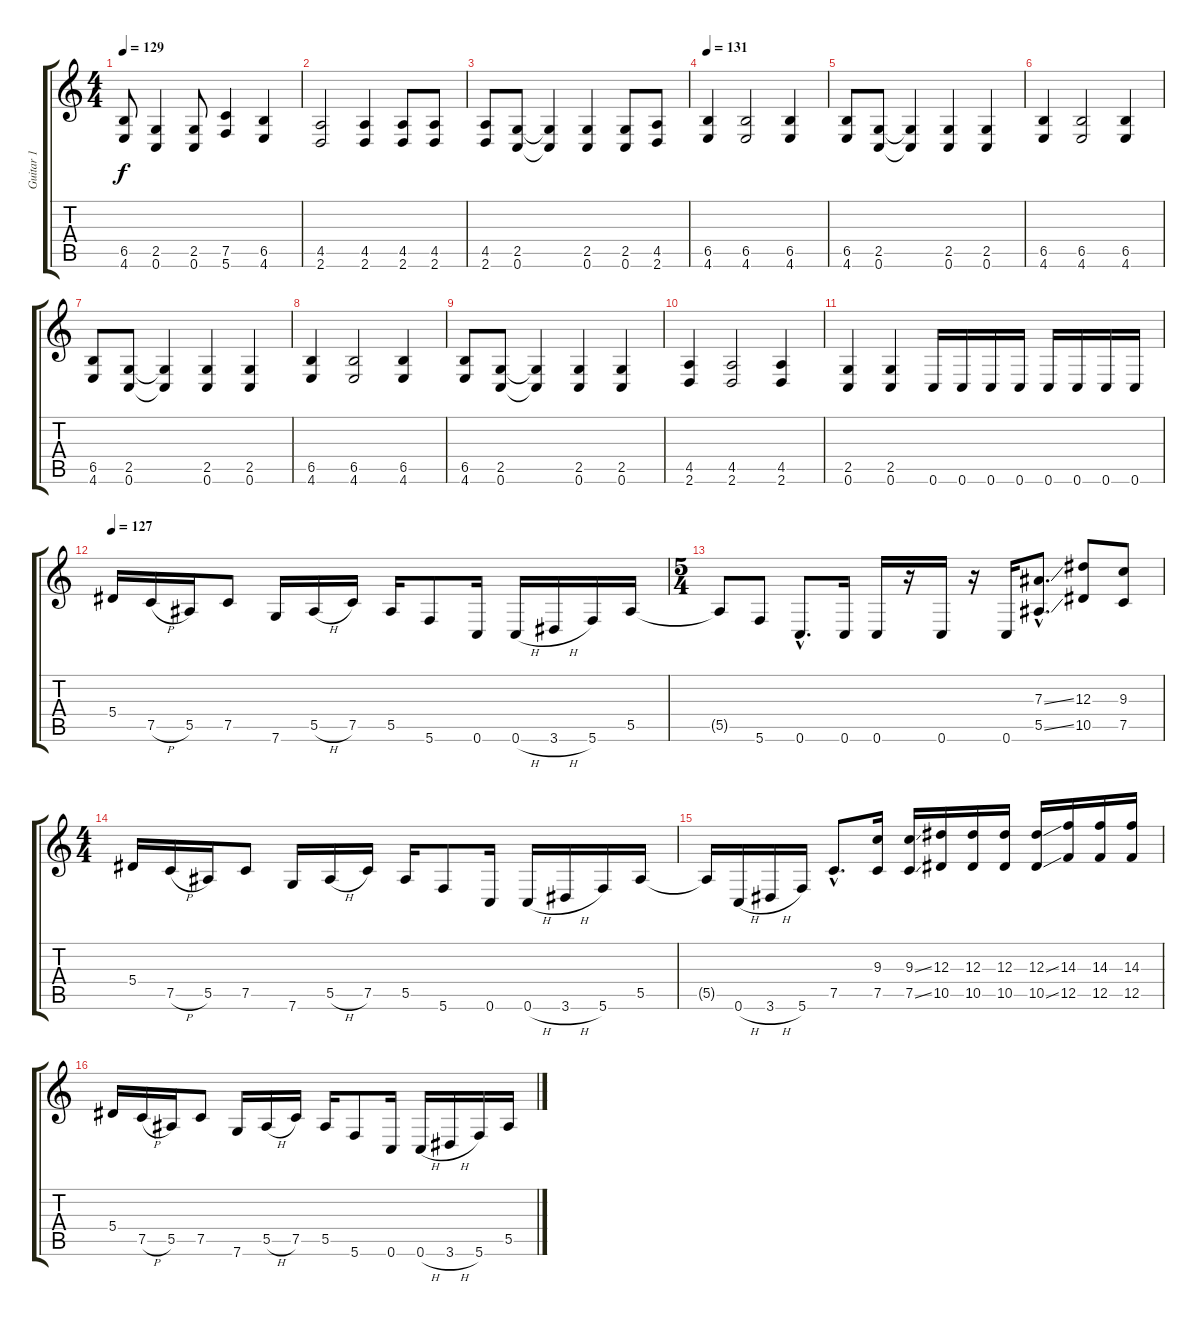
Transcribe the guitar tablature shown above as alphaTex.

\track ("Guitar 1" "Guitar 1") {instrument distortionguitar}
\staff {score tabs}
\tuning (C4 G3 Eb3 Bb2 F2 C2) {hide}
\ts (4 4)
\tempo 129
\clef g2
\ks c
(6.5 4.6).8{dy f} (2.5 0.6).4 (2.5 0.6).8 (7.5 5.6).4 (6.5 4.6).4 |
(4.5 2.6).2 (4.5 2.6).4 (4.5 2.6).8 (4.5 2.6).8 |
(4.5 2.6).8 (2.5 0.6).8 (2.5{t} 0.6{t}).4 (2.5 0.6).4 (2.5 0.6).8 (4.5 2.6).8 |
\tempo 131
(6.5 4.6).4 (6.5 4.6).2 (6.5 4.6).4 |
(6.5 4.6).8 (2.5 0.6).8 (2.5{t} 0.6{t}).4 (2.5 0.6).4 (2.5 0.6).4 |
(6.5 4.6).4 (6.5 4.6).2 (6.5 4.6).4 |
(6.5 4.6).8 (2.5 0.6).8 (2.5{t} 0.6{t}).4 (2.5 0.6).4 (2.5 0.6).4 |
(6.5 4.6).4 (6.5 4.6).2 (6.5 4.6).4 |
(6.5 4.6).8 (2.5 0.6).8 (2.5{t} 0.6{t}).4 (2.5 0.6).4 (2.5 0.6).4 |
(4.5 2.6).4 (4.5 2.6).2 (4.5 2.6).4 |
(2.5 0.6).4 (2.5 0.6).4 0.6.16 0.6.16 0.6.16 0.6.16 0.6.16 0.6.16 0.6.16 0.6.16 |
\section ("" "")
\tempo 127
5.4.16 7.5{h}.16 5.5.16 7.5.8 7.6.16 5.5{h}.16 7.5.16 5.5.16 5.6.8 0.6.16 0.6{h}.16 3.6{h}.16 5.6.16 5.5.16 |
\ts (5 4)
5.5{t}.8 5.6.8 0.6{hac}.8{d} 0.6.16 0.6.16 r.16 0.6.16 r.16 0.6.16 (7.3{ss hac} 5.5{ss hac}).8{d} (12.3 10.5).8 (9.3 7.5).8 |
\ts (4 4)
5.4.16 7.5{h}.16 5.5.16 7.5.8 7.6.16 5.5{h}.16 7.5.16 5.5.16 5.6.8 0.6.16 0.6{h}.16 3.6{h}.16 5.6.16 5.5.16 |
5.5{t}.16 0.6{h}.16 3.6{h}.16 5.6.16 7.5{hac}.8{d} (9.3 7.5).16 (9.3{ss} 7.5{ss}).16 (12.3 10.5).16 (12.3 10.5).16 (12.3 10.5).16 (12.3{ss} 10.5{ss}).16 (14.3 12.5).16 (14.3 12.5).16 (14.3 12.5).16 |
5.4.16 7.5{h}.16 5.5.16 7.5.8 7.6.16 5.5{h}.16 7.5.16 5.5.16 5.6.8 0.6.16 0.6{h}.16 3.6{h}.16 5.6.16 5.5.16
